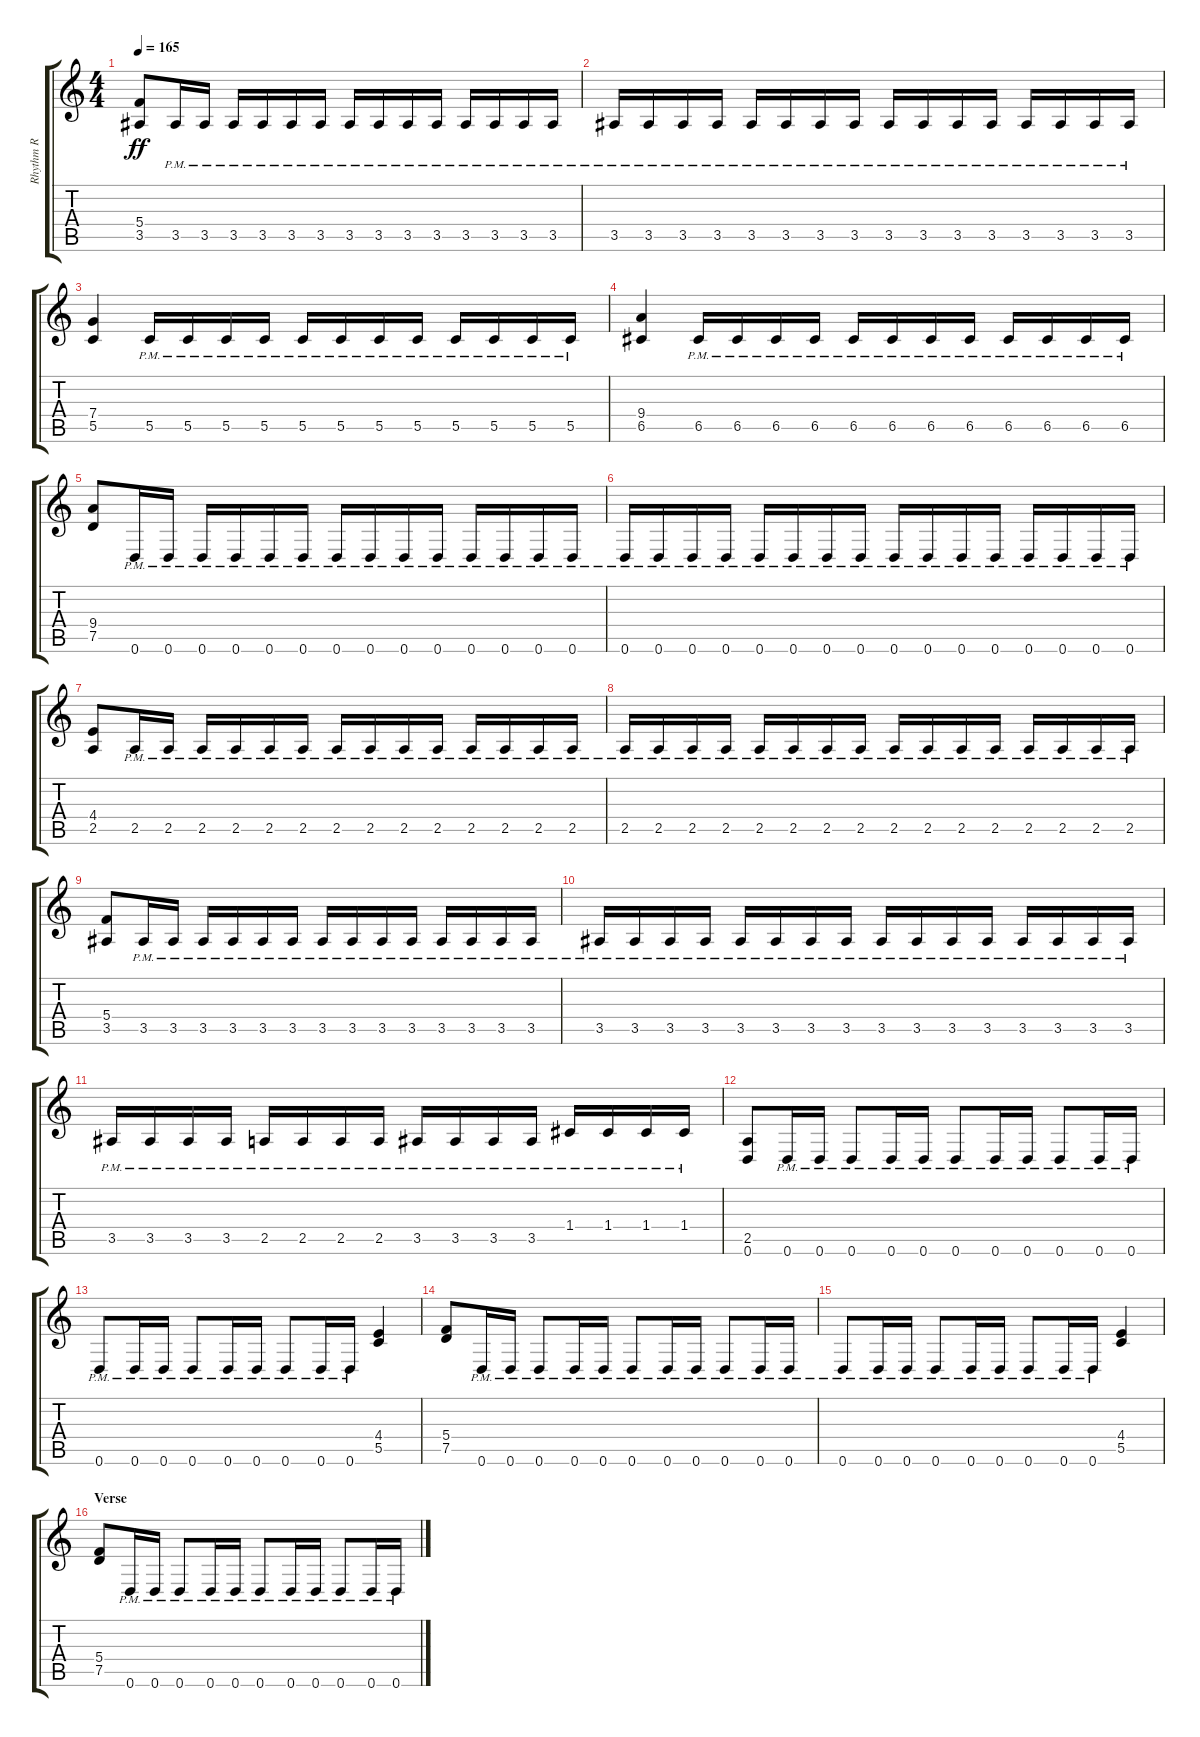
\track ("Rhythm R" "Rhythm R") {instrument distortionguitar}
\staff {score tabs}
\tuning (D4 A3 F3 C3 G2 D2) {hide}
\ts (4 4)
\tempo 165
\clef g2
\ks c
(5.4 3.5).8{dy ff} 3.5{pm}.16 3.5{pm}.16 3.5{pm}.16 3.5{pm}.16 3.5{pm}.16 3.5{pm}.16 3.5{pm}.16 3.5{pm}.16 3.5{pm}.16 3.5{pm}.16 3.5{pm}.16 3.5{pm}.16 3.5{pm}.16 3.5{pm}.16 |
3.5{pm}.16 3.5{pm}.16 3.5{pm}.16 3.5{pm}.16 3.5{pm}.16 3.5{pm}.16 3.5{pm}.16 3.5{pm}.16 3.5{pm}.16 3.5{pm}.16 3.5{pm}.16 3.5{pm}.16 3.5{pm}.16 3.5{pm}.16 3.5{pm}.16 3.5{pm}.16 |
(7.4 5.5).4 5.5{pm}.16 5.5{pm}.16 5.5{pm}.16 5.5{pm}.16 5.5{pm}.16 5.5{pm}.16 5.5{pm}.16 5.5{pm}.16 5.5{pm}.16 5.5{pm}.16 5.5{pm}.16 5.5{pm}.16 |
(9.4 6.5).4 6.5{pm}.16 6.5{pm}.16 6.5{pm}.16 6.5{pm}.16 6.5{pm}.16 6.5{pm}.16 6.5{pm}.16 6.5{pm}.16 6.5{pm}.16 6.5{pm}.16 6.5{pm}.16 6.5{pm}.16 |
(9.4 7.5).8 0.6{pm}.16 0.6{pm}.16 0.6{pm}.16 0.6{pm}.16 0.6{pm}.16 0.6{pm}.16 0.6{pm}.16 0.6{pm}.16 0.6{pm}.16 0.6{pm}.16 0.6{pm}.16 0.6{pm}.16 0.6{pm}.16 0.6{pm}.16 |
0.6{pm}.16 0.6{pm}.16 0.6{pm}.16 0.6{pm}.16 0.6{pm}.16 0.6{pm}.16 0.6{pm}.16 0.6{pm}.16 0.6{pm}.16 0.6{pm}.16 0.6{pm}.16 0.6{pm}.16 0.6{pm}.16 0.6{pm}.16 0.6{pm}.16 0.6{pm}.16 |
(4.4 2.5).8 2.5{pm}.16 2.5{pm}.16 2.5{pm}.16 2.5{pm}.16 2.5{pm}.16 2.5{pm}.16 2.5{pm}.16 2.5{pm}.16 2.5{pm}.16 2.5{pm}.16 2.5{pm}.16 2.5{pm}.16 2.5{pm}.16 2.5{pm}.16 |
2.5{pm}.16 2.5{pm}.16 2.5{pm}.16 2.5{pm}.16 2.5{pm}.16 2.5{pm}.16 2.5{pm}.16 2.5{pm}.16 2.5{pm}.16 2.5{pm}.16 2.5{pm}.16 2.5{pm}.16 2.5{pm}.16 2.5{pm}.16 2.5{pm}.16 2.5{pm}.16 |
(5.4 3.5).8 3.5{pm}.16 3.5{pm}.16 3.5{pm}.16 3.5{pm}.16 3.5{pm}.16 3.5{pm}.16 3.5{pm}.16 3.5{pm}.16 3.5{pm}.16 3.5{pm}.16 3.5{pm}.16 3.5{pm}.16 3.5{pm}.16 3.5{pm}.16 |
3.5{pm}.16 3.5{pm}.16 3.5{pm}.16 3.5{pm}.16 3.5{pm}.16 3.5{pm}.16 3.5{pm}.16 3.5{pm}.16 3.5{pm}.16 3.5{pm}.16 3.5{pm}.16 3.5{pm}.16 3.5{pm}.16 3.5{pm}.16 3.5{pm}.16 3.5{pm}.16 |
3.5{pm}.16 3.5{pm}.16 3.5{pm}.16 3.5{pm}.16 2.5{pm}.16 2.5{pm}.16 2.5{pm}.16 2.5{pm}.16 3.5{pm}.16 3.5{pm}.16 3.5{pm}.16 3.5{pm}.16 1.4{pm}.16 1.4{pm}.16 1.4{pm}.16 1.4{pm}.16 |
(2.5 0.6).8 0.6{pm}.16 0.6{pm}.16 0.6{pm}.8 0.6{pm}.16 0.6{pm}.16 0.6{pm}.8 0.6{pm}.16 0.6{pm}.16 0.6{pm}.8 0.6{pm}.16 0.6{pm}.16 |
0.6{pm}.8 0.6{pm}.16 0.6{pm}.16 0.6{pm}.8 0.6{pm}.16 0.6{pm}.16 0.6{pm}.8 0.6{pm}.16 0.6{pm}.16 (4.4 5.5).4 |
(5.4 7.5).8 0.6{pm}.16 0.6{pm}.16 0.6{pm}.8 0.6{pm}.16 0.6{pm}.16 0.6{pm}.8 0.6{pm}.16 0.6{pm}.16 0.6{pm}.8 0.6{pm}.16 0.6{pm}.16 |
0.6{pm}.8 0.6{pm}.16 0.6{pm}.16 0.6{pm}.8 0.6{pm}.16 0.6{pm}.16 0.6{pm}.8 0.6{pm}.16 0.6{pm}.16 (4.4 5.5).4 |
\section ("" "Verse")
(5.4 7.5).8 0.6{pm}.16 0.6{pm}.16 0.6{pm}.8 0.6{pm}.16 0.6{pm}.16 0.6{pm}.8 0.6{pm}.16 0.6{pm}.16 0.6{pm}.8 0.6{pm}.16 0.6{pm}.16
